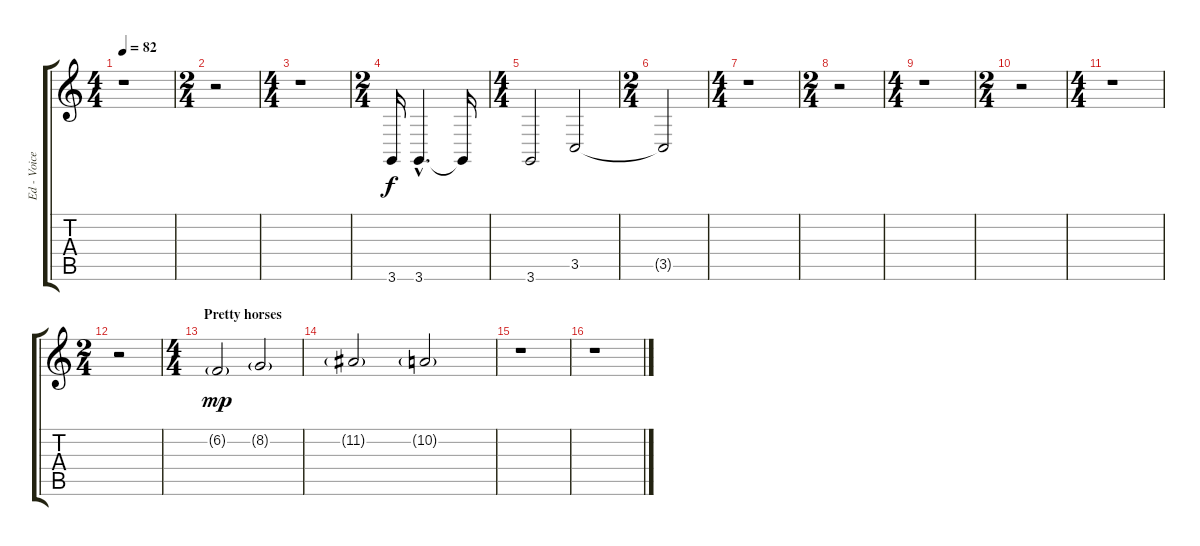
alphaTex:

\track ("Ed - Voice" "Ed - Voice") {instrument flute}
\staff {score tabs}
\tuning (E4 B3 G3 D3 A2 E2) {hide}
\ts (4 4)
\tempo 82
\clef g2
\ks c
r.1{dy f} |
\ts (2 4)
r.2 |
\ts (4 4)
r.1 |
\ts (2 4)
3.6.16 3.6{hac}.4{d} 3.6{t}.16 |
\ts (4 4)
3.6.2 3.5.2 |
\ts (2 4)
3.5{t}.2 |
\ts (4 4)
r.1 |
\ts (2 4)
r.2 |
\ts (4 4)
r.1 |
\ts (2 4)
r.2 |
\ts (4 4)
r.1 |
\ts (2 4)
r.2 |
\ts (4 4)
\section ("" "Pretty horses")
6.2{g}.2{dy mp} 8.2{g}.2 |
11.2{g}.2 10.2{g}.2 |
r.1 |
r.1
